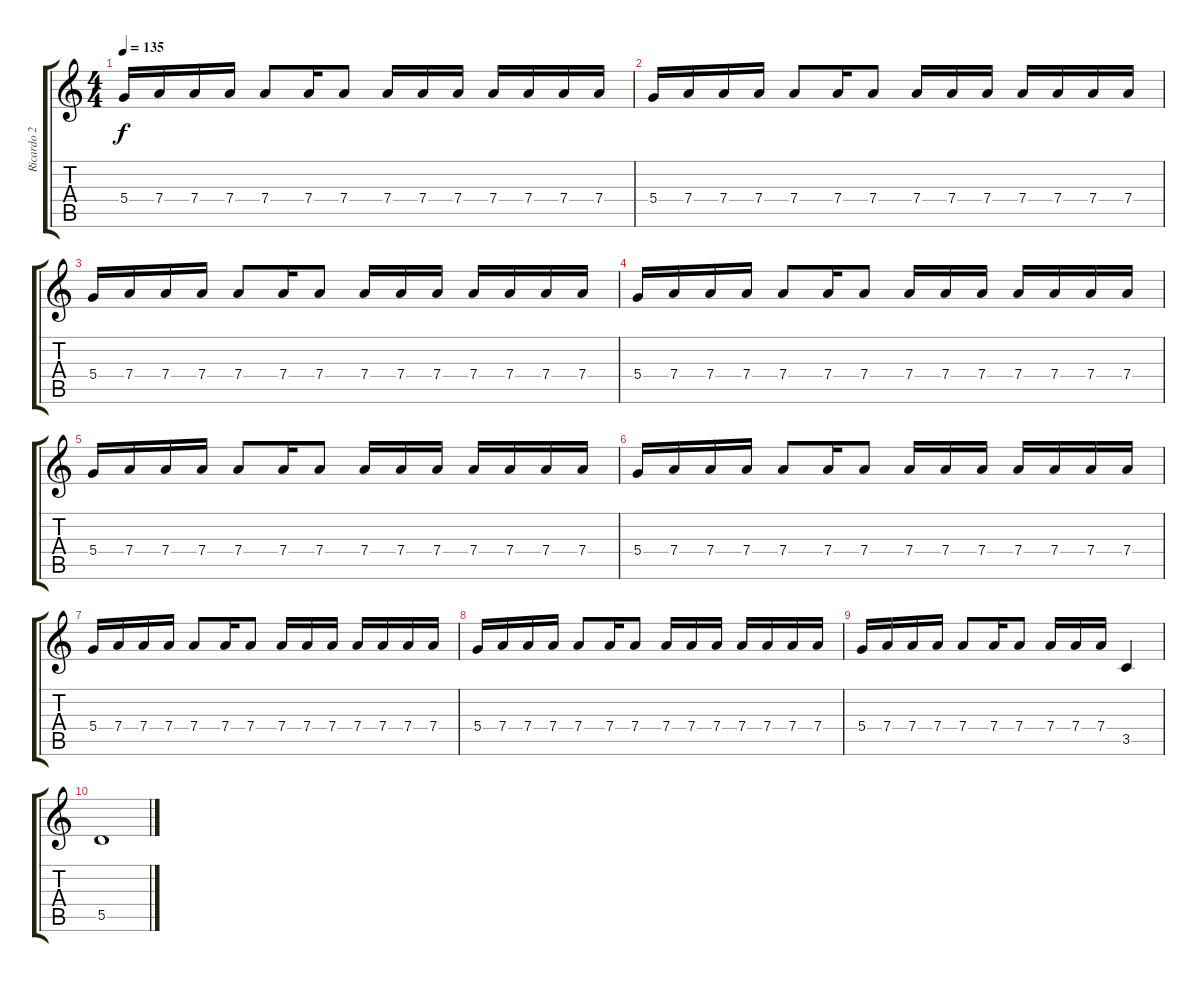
\track ("Ricardo 2" "Ricardo 2") {instrument distortionguitar}
\staff {score tabs}
\tuning (E4 B3 G3 D3 A2 E2) {hide}
\ts (4 4)
\tempo 135
\clef g2
\ks c
5.4.16{dy f} 7.4.16 7.4.16 7.4.16 7.4.8 7.4.16 7.4.8 7.4.16 7.4.16 7.4.16 7.4.16 7.4.16 7.4.16 7.4.16 |
5.4.16 7.4.16 7.4.16 7.4.16 7.4.8 7.4.16 7.4.8 7.4.16 7.4.16 7.4.16 7.4.16 7.4.16 7.4.16 7.4.16 |
5.4.16 7.4.16 7.4.16 7.4.16 7.4.8 7.4.16 7.4.8 7.4.16 7.4.16 7.4.16 7.4.16 7.4.16 7.4.16 7.4.16 |
5.4.16 7.4.16 7.4.16 7.4.16 7.4.8 7.4.16 7.4.8 7.4.16 7.4.16 7.4.16 7.4.16 7.4.16 7.4.16 7.4.16 |
5.4.16 7.4.16 7.4.16 7.4.16 7.4.8 7.4.16 7.4.8 7.4.16 7.4.16 7.4.16 7.4.16 7.4.16 7.4.16 7.4.16 |
5.4.16 7.4.16 7.4.16 7.4.16 7.4.8 7.4.16 7.4.8 7.4.16 7.4.16 7.4.16 7.4.16 7.4.16 7.4.16 7.4.16 |
5.4.16 7.4.16 7.4.16 7.4.16 7.4.8 7.4.16 7.4.8 7.4.16 7.4.16 7.4.16 7.4.16 7.4.16 7.4.16 7.4.16 |
5.4.16 7.4.16 7.4.16 7.4.16 7.4.8 7.4.16 7.4.8 7.4.16 7.4.16 7.4.16 7.4.16 7.4.16 7.4.16 7.4.16 |
5.4.16 7.4.16 7.4.16 7.4.16 7.4.8 7.4.16 7.4.8 7.4.16 7.4.16 7.4.16 3.5.4 |
5.5.1
